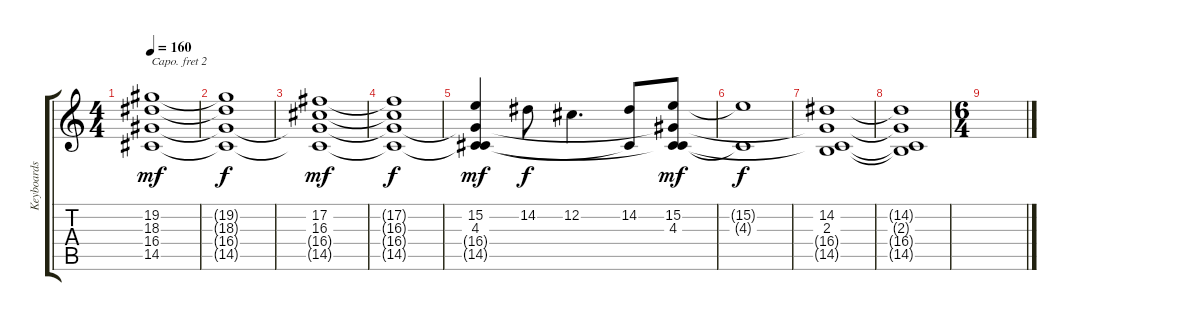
\track ("Keyboards" "Keyboards") {instrument synthstrings1}
\staff {score tabs}
\capo 2
\tuning (E4 B3 G3 D3 A2 E2) {hide}
\ts (4 4)
\tempo 160
\clef g2
\ks c
(19.2 18.3 16.4 14.5).1{dy mf} |
(19.2{t} 18.3{t} 16.4{t} 14.5{t}).1{dy f} |
(17.2 16.3 16.4{t} 14.5{t}).1{dy mf} |
(17.2{t} 16.3{t} 16.4{t} 14.5{t}).1{dy f} |
(15.2 4.3 16.4{t} 14.5{t}).4{dy mf} 14.2.8{dy f} 12.2.4{d} (14.2 4.3{t}).8 (15.2 4.3 16.4{t} 14.5{t}).8{dy mf} |
(15.2{t} 4.3{t}).1{dy f} |
(14.2 2.3 16.4{t} 14.5{t}).1 |
(14.2{t} 2.3{t} 16.4{t} 14.5{t}).1 |
\ts (6 4)
